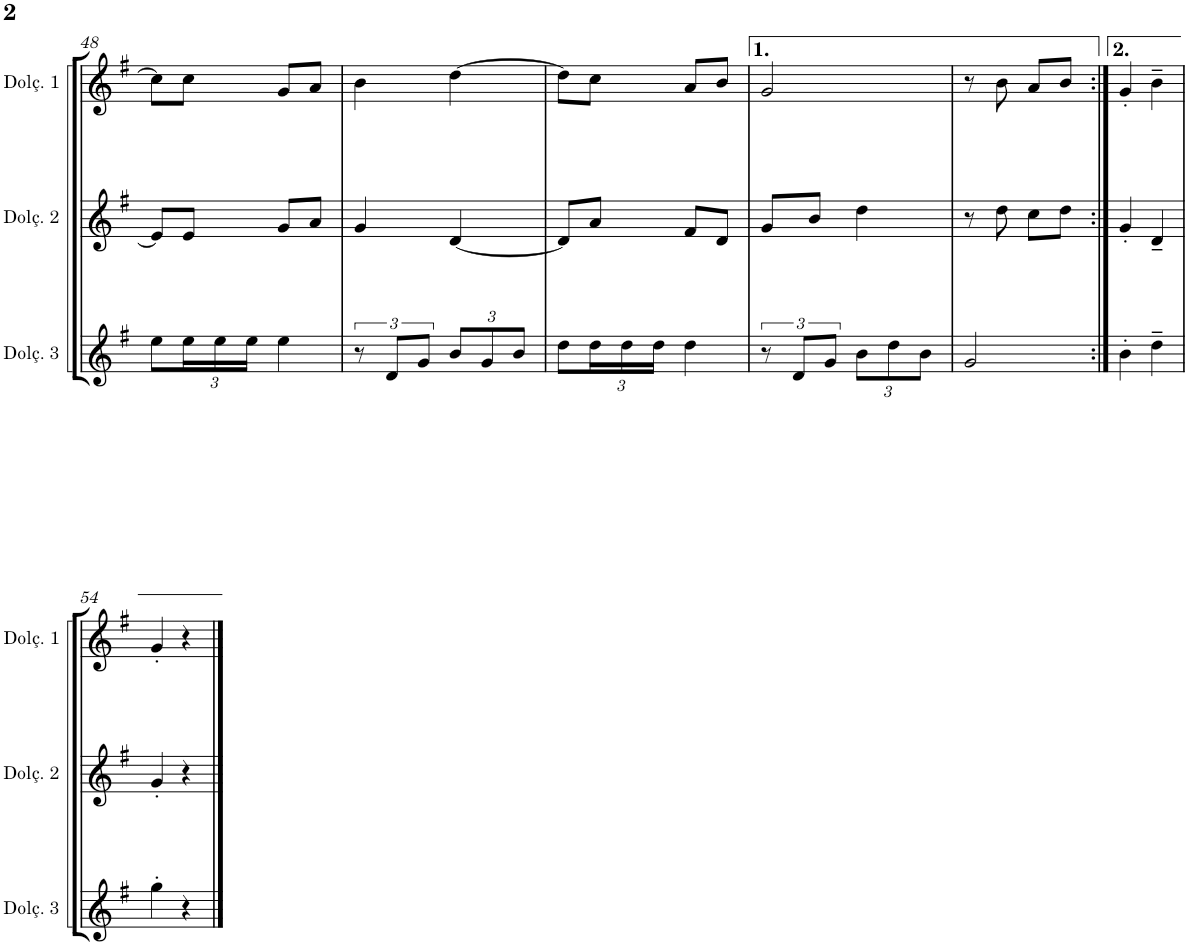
**kern	**kern	**kern
*part3	*part2	*part1
*staff3	*staff2	*staff1
*I"Dolçaina 3	*I"Dolçaina 2	*I"Dolçaina 1
*I'Dolç. 3	*I'Dolç. 2	*I'Dolç. 1
!!LO:PB:g=z
*clefG2	*clefG2	*clefG2
*Trd1c2	*Trd1c2	*Trd1c2
*k[f#]	*k[f#]	*k[f#]
*M2/4	*M2/4	*M2/4
=48	=48	=48
8ee\L	8e/L]	8cc\L]
*Xbrackettup	*	*
24ee\L	8e/J	8cc\J
24ee\	.	.
24ee\JJ	.	.
4ee\	8g/L	8g/L
.	8a/J	8a/J
=49	=49	=49
*brackettup	*	*
12r	4g/	4b\
12d/L	.	.
12g/J	.	.
*Xbrackettup	*	*
12b/L	[4d/	[4dd\
12g/	.	.
12b/J	.	.
=50	=50	=50
8dd\L	8d/L]	8dd\L]
24dd\L	8a/J	8cc\J
24dd\	.	.
24dd\JJ	.	.
4dd\	8f#/L	8a/L
.	8d/J	8b/J
=51	=51	=51
*brackettup	*	*
12r	8g/L	2g/
12d/L	.	.
.	8b/J	.
12g/J	.	.
*Xbrackettup	*	*
12b\L	4dd\	.
12dd\	.	.
12b\J	.	.
=52	=52	=52
2g/	8r	8r
.	8dd\	8b\
.	8cc\L	8a/L
.	8dd\J	8b/J
=53:|!	=53:|!	=53:|!
4b'\	4g'/	4g'/
4dd~\	4d~/	4b~\
!!LO:LB:g=z
=54	=54	=54
4gg'\	4g'/	4g'/
4r	4r	4r
==	==	==
*-	*-	*-
